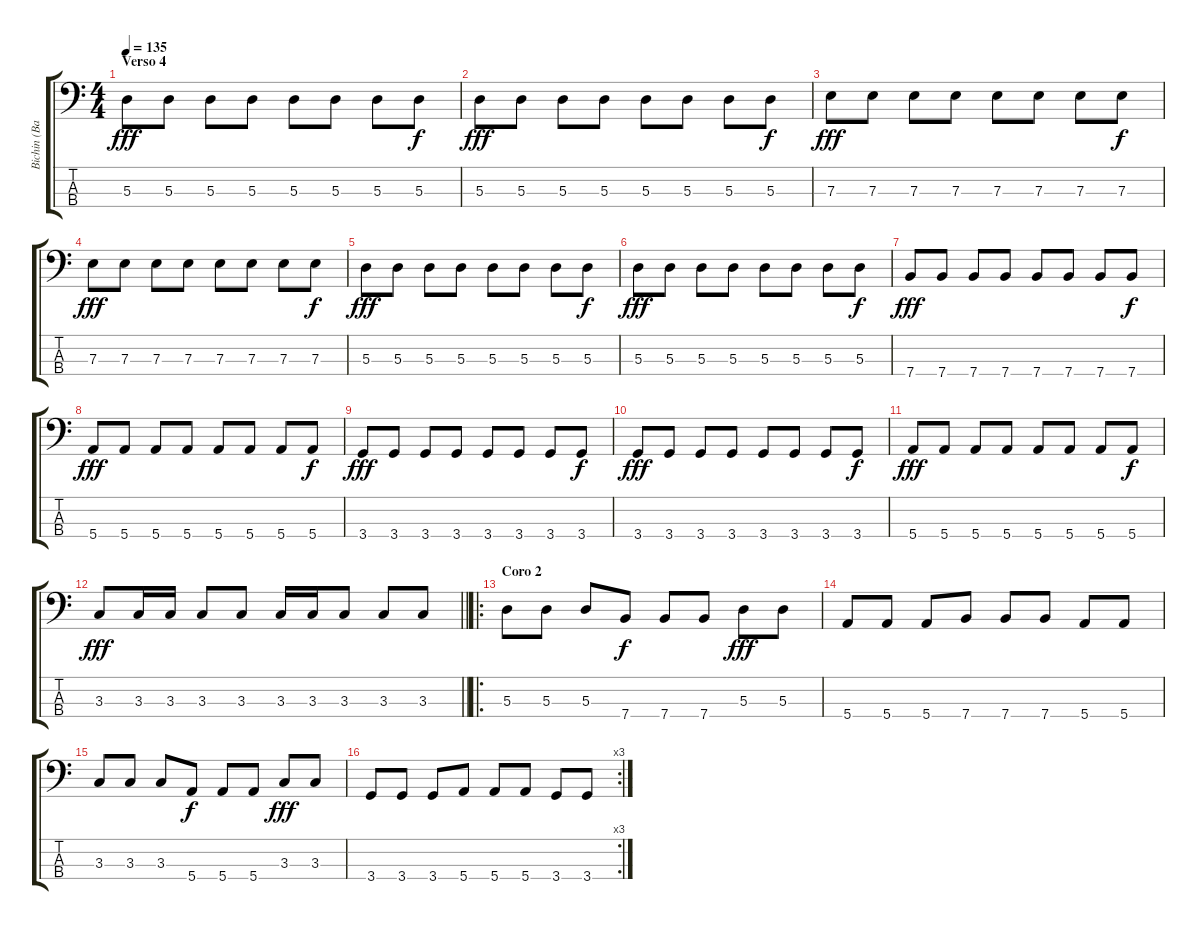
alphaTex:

\track ("Bichin (Bajo)" "Bichin (Ba") {instrument electricbasspick}
\staff {score tabs}
\tuning (G2 D2 A1 E1) {hide}
\ts (4 4)
\section ("" "Verso 4")
\tempo 135
\clef f4
\ks c
5.3.8{dy fff} 5.3.8 5.3.8 5.3.8 5.3.8 5.3.8 5.3.8 5.3.8{dy f} |
5.3.8{dy fff} 5.3.8 5.3.8 5.3.8 5.3.8 5.3.8 5.3.8 5.3.8{dy f} |
7.3.8{dy fff} 7.3.8 7.3.8 7.3.8 7.3.8 7.3.8 7.3.8 7.3.8{dy f} |
7.3.8{dy fff} 7.3.8 7.3.8 7.3.8 7.3.8 7.3.8 7.3.8 7.3.8{dy f} |
5.3.8{dy fff} 5.3.8 5.3.8 5.3.8 5.3.8 5.3.8 5.3.8 5.3.8{dy f} |
5.3.8{dy fff} 5.3.8 5.3.8 5.3.8 5.3.8 5.3.8 5.3.8 5.3.8{dy f} |
7.4.8{dy fff} 7.4.8 7.4.8 7.4.8 7.4.8 7.4.8 7.4.8 7.4.8{dy f} |
5.4.8{dy fff} 5.4.8 5.4.8 5.4.8 5.4.8 5.4.8 5.4.8 5.4.8{dy f} |
3.4.8{dy fff} 3.4.8 3.4.8 3.4.8 3.4.8 3.4.8 3.4.8 3.4.8{dy f} |
3.4.8{dy fff} 3.4.8 3.4.8 3.4.8 3.4.8 3.4.8 3.4.8 3.4.8{dy f} |
5.4.8{dy fff} 5.4.8 5.4.8 5.4.8 5.4.8 5.4.8 5.4.8 5.4.8{dy f} |
\barLineRight lightlight
3.3.8{dy fff} 3.3.16 3.3.16 3.3.8 3.3.8 3.3.16 3.3.16 3.3.8 3.3.8 3.3.8 |
\ro
\section ("" "Coro 2")
5.3.8{volume 12} 5.3.8 5.3.8 7.4.8{dy f} 7.4.8 7.4.8 5.3.8{dy fff} 5.3.8 |
5.4.8 5.4.8 5.4.8 7.4.8 7.4.8 7.4.8 5.4.8 5.4.8 |
3.3.8 3.3.8 3.3.8 5.4.8{dy f} 5.4.8 5.4.8 3.3.8{dy fff} 3.3.8 |
\rc 3
3.4.8 3.4.8 3.4.8 5.4.8 5.4.8 5.4.8 3.4.8 3.4.8
